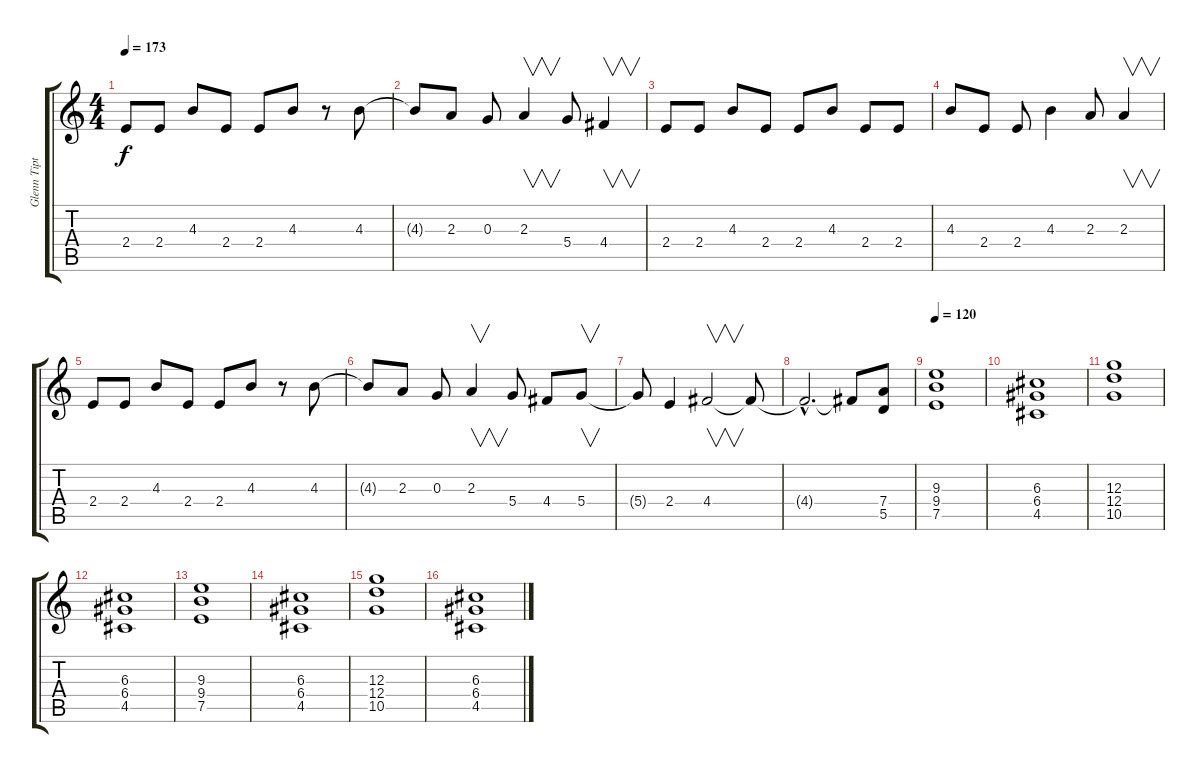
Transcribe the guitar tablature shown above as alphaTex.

\track ("Glenn Tipton" "Glenn Tipt") {instrument overdrivenguitar}
\staff {score tabs}
\tuning (E4 B3 G3 D3 A2 E2) {hide}
\ts (4 4)
\tempo 173
\clef g2
\ks c
2.4.8{dy f} 2.4.8 4.3.8 2.4.8 2.4.8 4.3.8 r.8 4.3.8 |
4.3{t}.8 2.3.8 0.3.8 2.3.4{v} 5.4.8 4.4.4{v} |
2.4.8 2.4.8 4.3.8 2.4.8 2.4.8 4.3.8 2.4.8 2.4.8 |
4.3.8 2.4.8 2.4.8 4.3.4 2.3.8 2.3.4{v} |
2.4.8 2.4.8 4.3.8 2.4.8 2.4.8 4.3.8 r.8 4.3.8 |
4.3{t}.8 2.3.8 0.3.8 2.3.4{v} 5.4.8 4.4.8 5.4.8{v} |
5.4{t}.8 2.4.4 4.4.2{v} 4.4{t}.8 |
4.4{hac t}.2{d} 4.4{t}.8 (7.4 5.5).8 |
\tempo 120
(9.3 9.4 7.5).1 |
(6.3 6.4 4.5).1 |
(12.3 12.4 10.5).1 |
(6.3 6.4 4.5).1 |
(9.3 9.4 7.5).1{volume 16} |
(6.3 6.4 4.5).1{volume 14} |
(12.3 12.4 10.5).1{volume 12} |
(6.3 6.4 4.5).1{volume 10}
